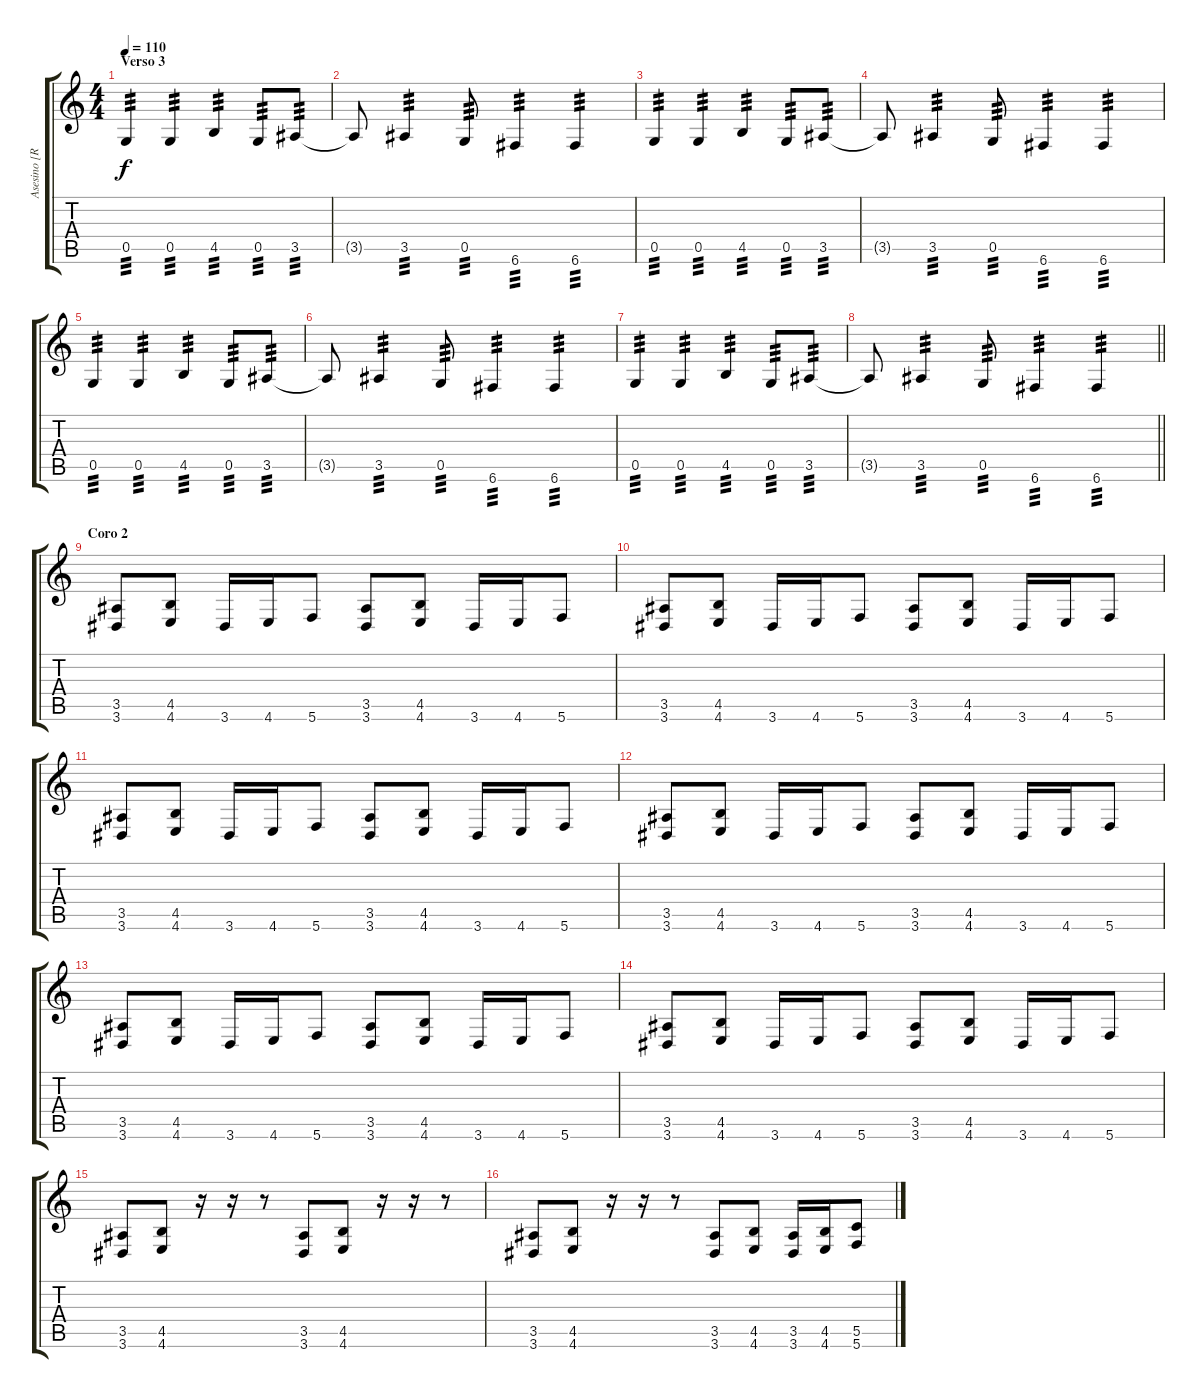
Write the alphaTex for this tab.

\track ("Asesino [Rigt Channel ]" "Asesino [R") {solo instrument distortionguitar}
\staff {score tabs}
\tuning (D4 A3 F3 C3 G2 C2) {hide}
\ts (4 4)
\section ("" "Verso 3")
\tempo 110
\clef g2
\ks c
0.5.4{tp 3 dy f} 0.5.4{tp 3} 4.5.4{tp 3} 0.5.8{tp 3} 3.5.8{tp 3} |
3.5{t}.8 3.5.4{tp 3} 0.5.8{tp 3} 6.6.4{tp 3} 6.6.4{tp 3} |
0.5.4{tp 3} 0.5.4{tp 3} 4.5.4{tp 3} 0.5.8{tp 3} 3.5.8{tp 3} |
3.5{t}.8 3.5.4{tp 3} 0.5.8{tp 3} 6.6.4{tp 3} 6.6.4{tp 3} |
0.5.4{tp 3} 0.5.4{tp 3} 4.5.4{tp 3} 0.5.8{tp 3} 3.5.8{tp 3} |
3.5{t}.8 3.5.4{tp 3} 0.5.8{tp 3} 6.6.4{tp 3} 6.6.4{tp 3} |
0.5.4{tp 3} 0.5.4{tp 3} 4.5.4{tp 3} 0.5.8{tp 3} 3.5.8{tp 3} |
\barLineRight lightlight
3.5{t}.8 3.5.4{tp 3} 0.5.8{tp 3} 6.6.4{tp 3} 6.6.4{tp 3} |
\section ("" "Coro 2")
(3.5 3.6).8 (4.5 4.6).8 3.6.16 4.6.16 5.6.8 (3.5 3.6).8 (4.5 4.6).8 3.6.16 4.6.16 5.6.8 |
(3.5 3.6).8 (4.5 4.6).8 3.6.16 4.6.16 5.6.8 (3.5 3.6).8 (4.5 4.6).8 3.6.16 4.6.16 5.6.8 |
(3.5 3.6).8 (4.5 4.6).8 3.6.16 4.6.16 5.6.8 (3.5 3.6).8 (4.5 4.6).8 3.6.16 4.6.16 5.6.8 |
(3.5 3.6).8 (4.5 4.6).8 3.6.16 4.6.16 5.6.8 (3.5 3.6).8 (4.5 4.6).8 3.6.16 4.6.16 5.6.8 |
(3.5 3.6).8 (4.5 4.6).8 3.6.16 4.6.16 5.6.8 (3.5 3.6).8 (4.5 4.6).8 3.6.16 4.6.16 5.6.8 |
(3.5 3.6).8 (4.5 4.6).8 3.6.16 4.6.16 5.6.8 (3.5 3.6).8 (4.5 4.6).8 3.6.16 4.6.16 5.6.8 |
(3.5 3.6).8 (4.5 4.6).8 r.16 r.16 r.8 (3.5 3.6).8 (4.5 4.6).8 r.16 r.16 r.8 |
(3.5 3.6).8 (4.5 4.6).8 r.16 r.16 r.8 (3.5 3.6).8 (4.5 4.6).8 (3.5 3.6).16 (4.5 4.6).16 (5.5 5.6).8
